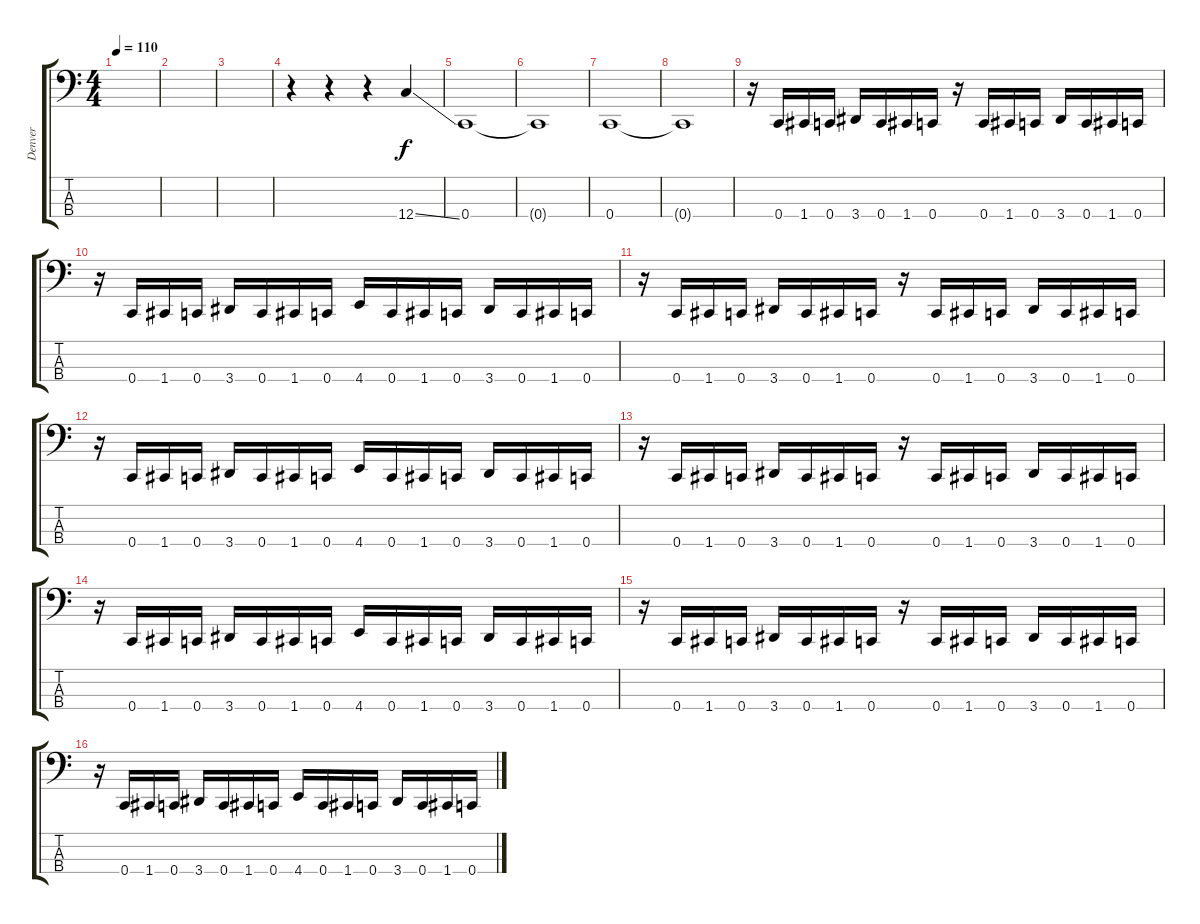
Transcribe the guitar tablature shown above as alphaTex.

\track ("Denver" "Denver") {instrument electricbasspick}
\staff {score tabs}
\tuning (F2 C2 G1 C1) {hide}
\ts (4 4)
\tempo 110
\clef f4
\ks c
|
|
|
r.4 r.4 r.4 12.4{ss}.4 |
0.4.1 |
0.4{t}.1 |
0.4.1 |
0.4{t}.1 |
r.16 0.4.16 1.4.16 0.4.16 3.4.16 0.4.16 1.4.16 0.4.16 r.16 0.4.16 1.4.16 0.4.16 3.4.16 0.4.16 1.4.16 0.4.16 |
r.16 0.4.16 1.4.16 0.4.16 3.4.16 0.4.16 1.4.16 0.4.16 4.4.16 0.4.16 1.4.16 0.4.16 3.4.16 0.4.16 1.4.16 0.4.16 |
r.16 0.4.16 1.4.16 0.4.16 3.4.16 0.4.16 1.4.16 0.4.16 r.16 0.4.16 1.4.16 0.4.16 3.4.16 0.4.16 1.4.16 0.4.16 |
r.16 0.4.16 1.4.16 0.4.16 3.4.16 0.4.16 1.4.16 0.4.16 4.4.16 0.4.16 1.4.16 0.4.16 3.4.16 0.4.16 1.4.16 0.4.16 |
r.16 0.4.16 1.4.16 0.4.16 3.4.16 0.4.16 1.4.16 0.4.16 r.16 0.4.16 1.4.16 0.4.16 3.4.16 0.4.16 1.4.16 0.4.16 |
r.16 0.4.16 1.4.16 0.4.16 3.4.16 0.4.16 1.4.16 0.4.16 4.4.16 0.4.16 1.4.16 0.4.16 3.4.16 0.4.16 1.4.16 0.4.16 |
r.16 0.4.16 1.4.16 0.4.16 3.4.16 0.4.16 1.4.16 0.4.16 r.16 0.4.16 1.4.16 0.4.16 3.4.16 0.4.16 1.4.16 0.4.16 |
r.16 0.4.16 1.4.16 0.4.16 3.4.16 0.4.16 1.4.16 0.4.16 4.4.16 0.4.16 1.4.16 0.4.16 3.4.16 0.4.16 1.4.16 0.4.16
